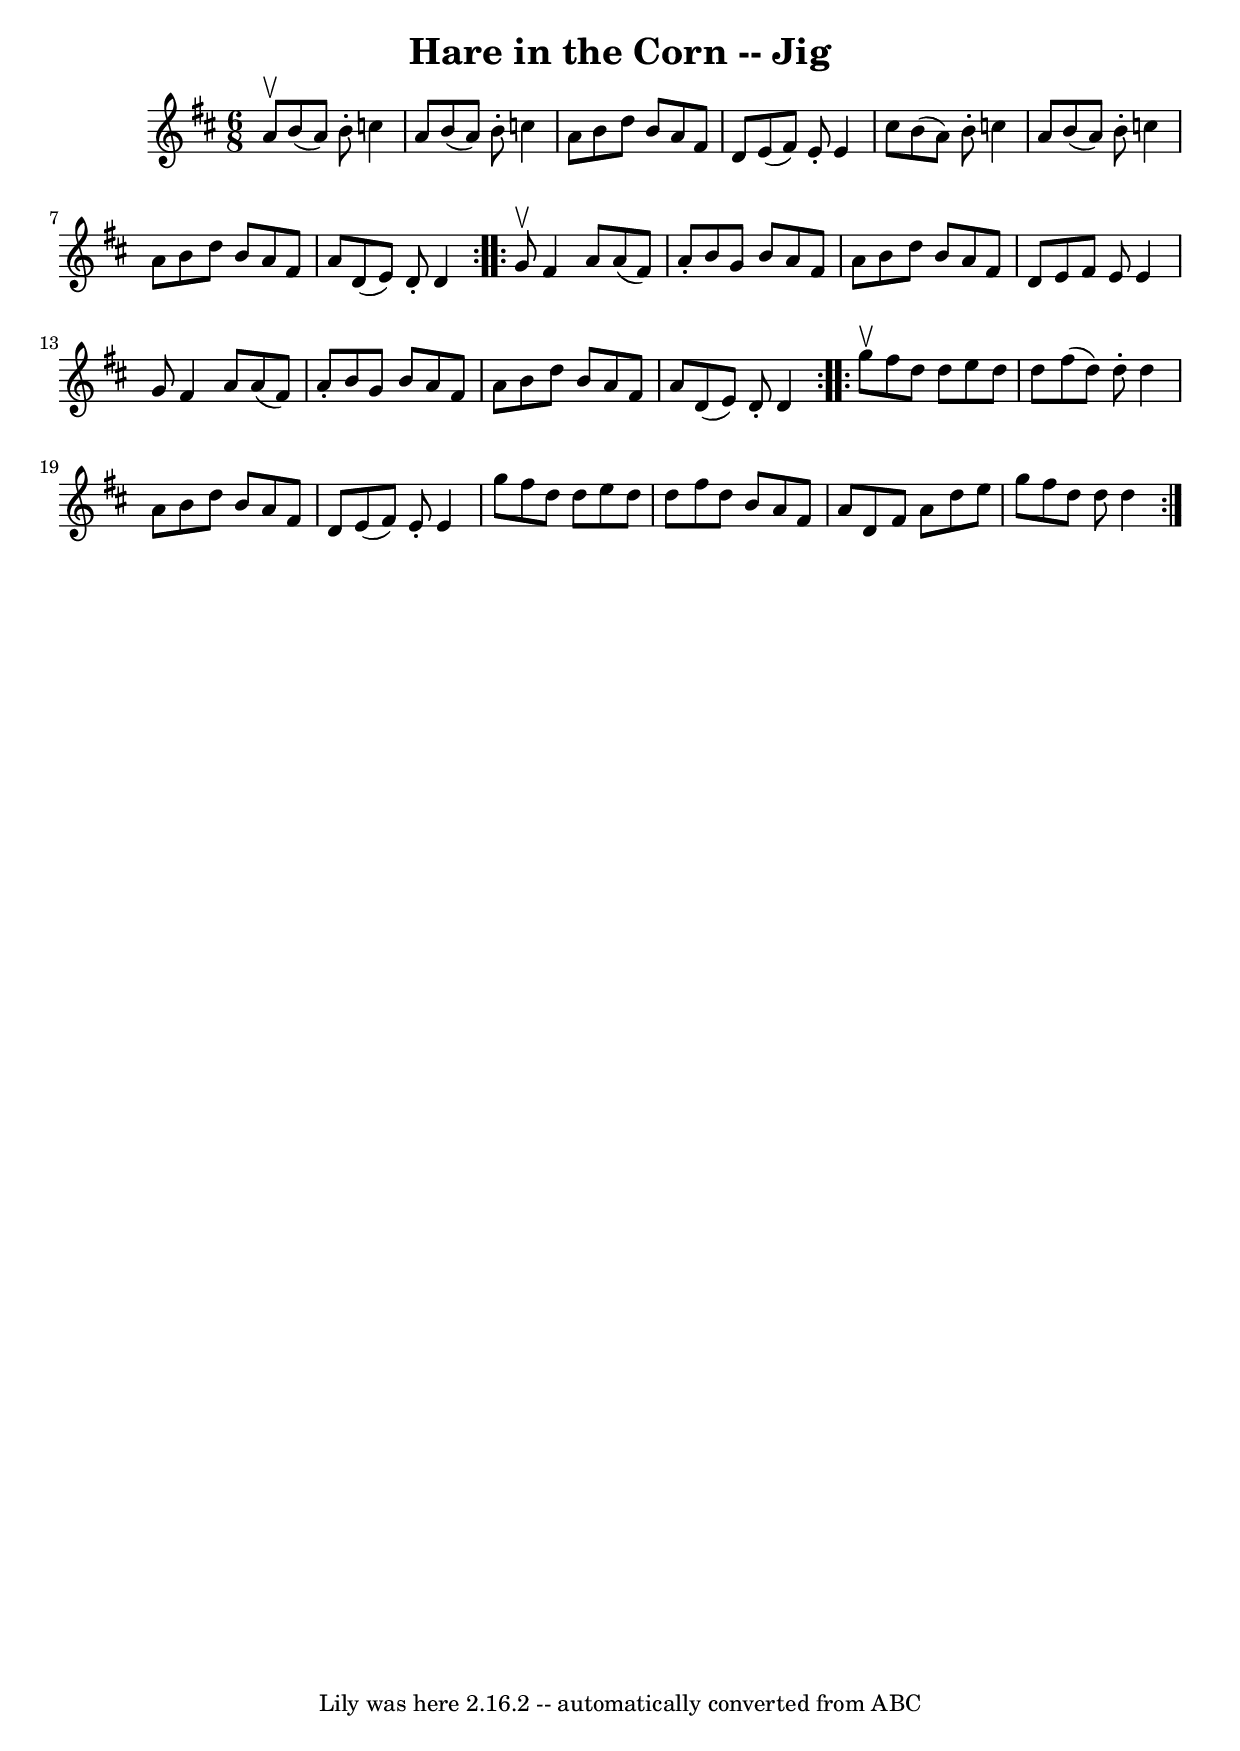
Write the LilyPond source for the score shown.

\version "2.16.2"
\include "Mammoth.ily"
\header {
  %% book = "Ryan's Mammoth Collection"
  crossRefNumber = "1"
  footnotes = "\\\\84 432"
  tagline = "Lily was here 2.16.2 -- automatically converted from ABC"
  title = "Hare in the Corn -- Jig"

}
voicedefault =  {



  \repeat volta 2 {

    \time 6/8 
    \key d \major
 a'8^\upbow |
    b'8 (a'8) b'8 -.   
    c''4 a'8    |
    b'8 (a'8) b'8 -. c''4 a'8    |
    
    b'8 d''8 b'8 a'8 fis'8 d'8    |
    e'8 (fis'8) e'8 
    -. e'4 cis''8    |
    b'8 (a'8) b'8 -. c''4 a'8    
    |
    b'8 (a'8) b'8 -. c''4 a'8    |
    b'8 d''8    
    b'8 a'8 fis'8 a'8    |
    d'8 (e'8) d'8 -. d'4    
  }    
  
  \repeat volta 2 {
    g'8^\upbow |
    fis'4 a'8 a'8 (fis'8) 
    a'8 -.   |
    b'8 g'8 b'8 a'8 fis'8 a'8    |
    
    b'8 d''8 b'8 a'8 fis'8 d'8    |
    e'8 fis'8 e'8    
    e'4 g'8    |
    fis'4 a'8 a'8 (fis'8) a'8 -.   
    |
    b'8 g'8 b'8 a'8 fis'8 a'8    |
    b'8 d''8   
    b'8 a'8 fis'8 a'8    |
    d'8 (e'8) d'8 -. d'4    
  }   
  
  \repeat volta 2 {
    g''8^\upbow |
    fis''8 d''8 d''8 e''8  
    d''8 d''8    |
    fis''8 (d''8) d''8 -. d''4 a'8    
    |
    b'8 d''8 b'8 a'8 fis'8 d'8    |
    e'8 (
    fis'8) e'8 -. e'4 g''8    |
    fis''8 d''8 d''8 e''8 
    d''8 d''8    |
    fis''8 d''8 b'8 a'8 fis'8 a'8    
    |
    d'8 fis'8 a'8 d''8 e''8 g''8    |
    fis''8    
    d''8 d''8 d''4    
  }   

}

\score{
  <<

    \context Staff="default"
    {
      \voicedefault 
      
    }

  >>
  \layout {
    
  }
  \midi {
  }

}
